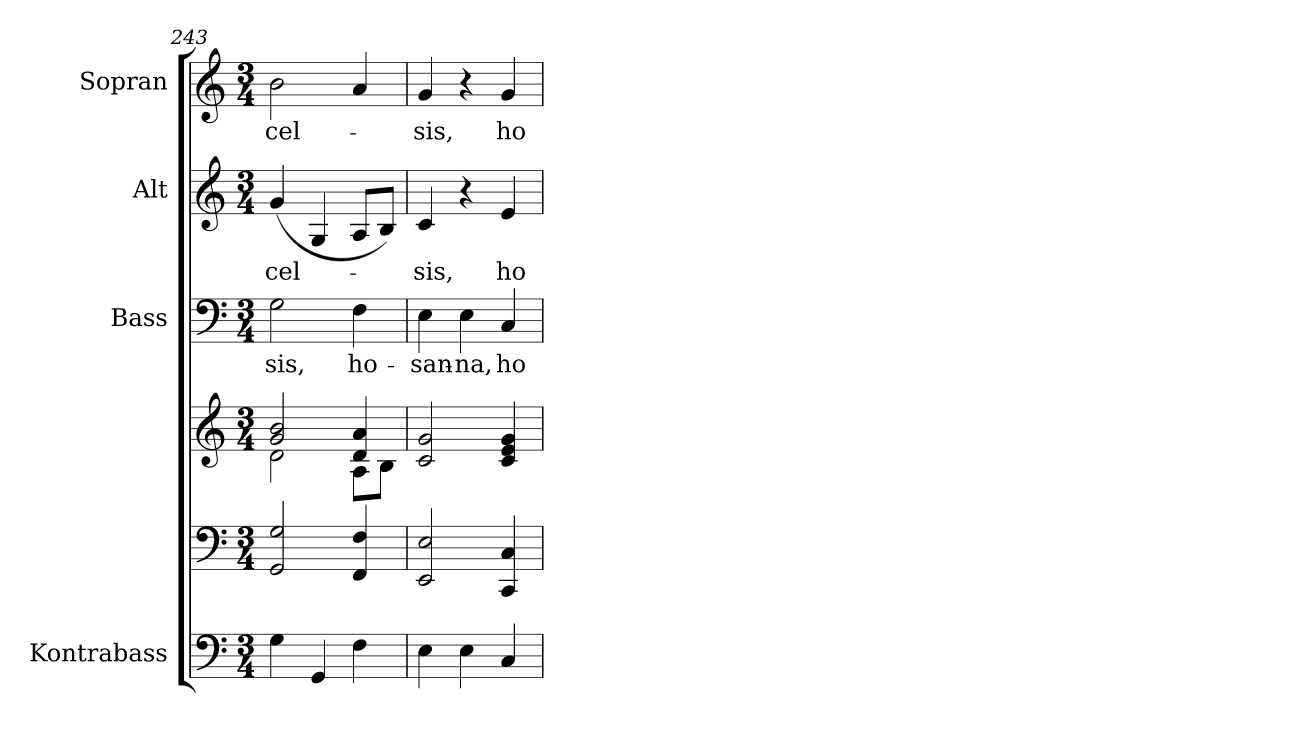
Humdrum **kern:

**kern	**kern	**kern	**kern	**text	**kern	**text	**kern	**text
*part5	*part4	*part4	*part3	*part3	*part2	*part2	*part1	*part1
*staff6	*staff5	*staff4	*staff3	*staff3	*staff2	*staff2	*staff1	*staff1
*I"Kontrabass	*	*	*I"Bass	*	*I"Alt	*	*I"Sopran	*
*I'Kb.	*	*	*I'B.	*	*I'A.	*	*I'S.	*
*clefF4	*clefF4	*clefG2	*clefF4	*	*clefG2	*	*clefG2	*
*ITrd7c12	*	*	*	*	*	*	*	*
*k[]	*k[]	*k[]	*k[]	*	*k[]	*	*k[]	*
*C:	*C:	*C:	*C:	*	*C:	*	*C:	*
*M3/4	*M3/4	*M3/4	*M3/4	*	*M3/4	*	*M3/4	*
=243	=243	=243	=243	=243	=243	=243	=243	=243
*	*	*^	*	*	*	*	*	*
!	!	!	!	!	!LO:LY:b	!	!LO:LY:b	!	!LO:LY:b
4GG\	2GG/ 2G/	2g/ 2b/	2d\	2G\	-sis,	(<4g/	-cel-	2b\	-cel-
4GGG/	.	.	.	.	.	4G/	.	.	.
!	!	!	!	!	!LO:LY:b	!	!	!	!
4FF\	4FF/ 4F/	4d/ 4a/	8A\L	4F\	ho-	8A/L	.	4a/	.
.	.	.	8B\J	.	.	8B/J)	.	.	.
=244	=244	=244	=244	=244	=244	=244	=244	=244	=244
!	!	!	!	!	!LO:LY:b	!	!LO:LY:b	!	!LO:LY:b
*	*	*v	*v	*	*	*	*	*	*
4EE\	2EE/ 2E/	2c/ 2g/	4E\	-san-	4c/	-sis,	4g/	-sis,
!	!	!	!	!LO:LY:b	!	!	!	!
4EE\	.	.	4E\	-na,	4r	.	4r	.
!	!	!	!	!LO:LY:b	!	!LO:LY:b	!	!LO:LY:b
4CC/	4CC/ 4C/	4c/ 4e/ 4g/	4C/	ho-	4e/	ho-	4g/	ho-
=	=	=	=	=	=	=	=	=
*-	*-	*-	*-	*-	*-	*-	*-	*-
